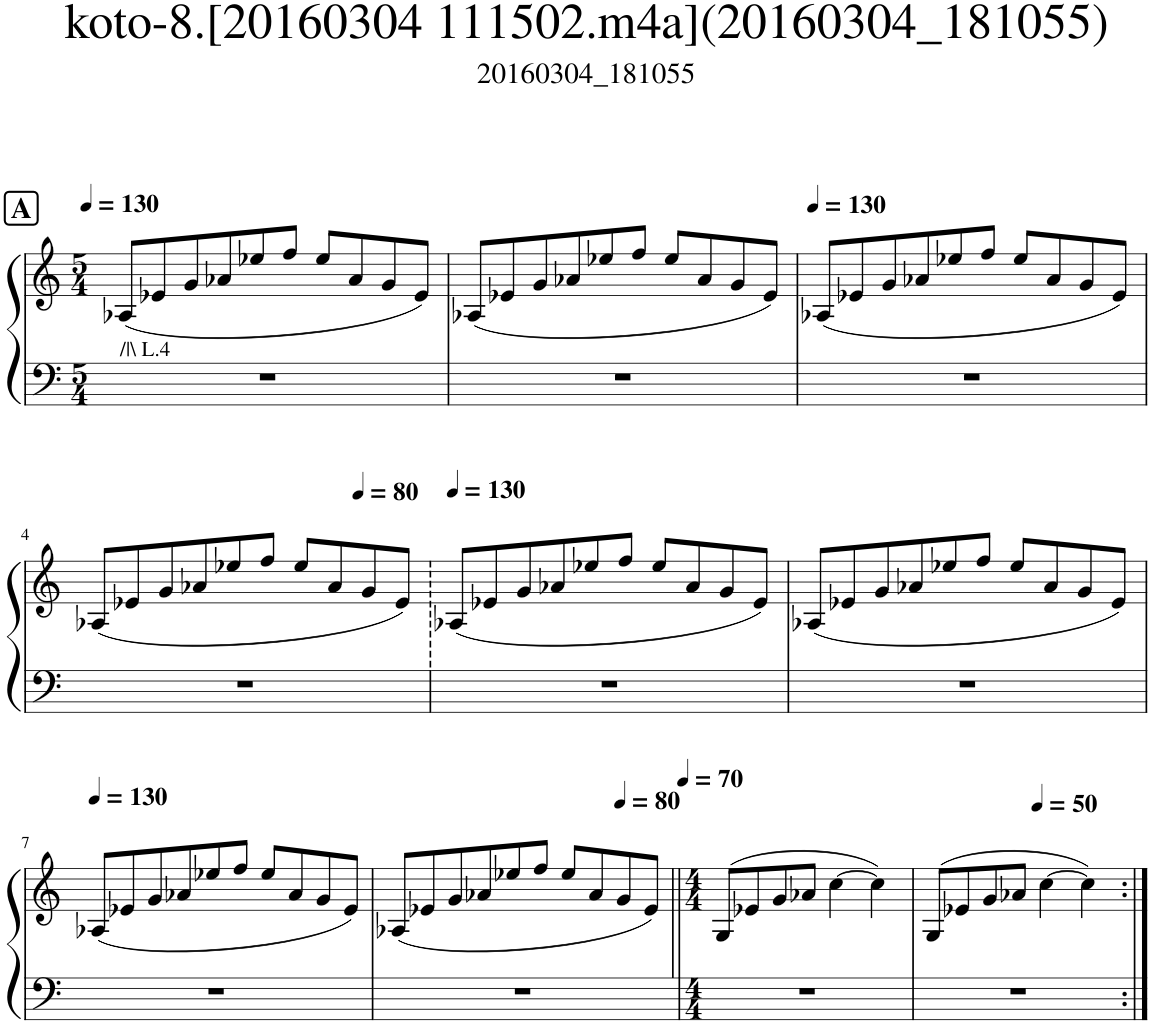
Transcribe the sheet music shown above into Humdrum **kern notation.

**kern	**kern
*part1	*part1
*staff2	*staff1
*I"ハープ	*
*clefF4	*clefG2
*k[]	*k[]
*M5/4	*M5/4
*MM130	*MM130
!!LO:REH:place=s1:a:B:cj:fs=14:t=A
=1	=1
!	!LO:TX:b:t=/|\ L.4
4%5r	(8A-X/L
.	8e-X/
.	8g/
.	8a-X/
.	8ee-X/
.	8ff/J
.	8ee-/L
.	8a-/
.	8g/
.	8e-/J)
=2	=2
4%5r	(8A-X/L
.	8e-X/
.	8g/
.	8a-X/
.	8ee-X/
.	8ff/J
.	8ee-/L
.	8a-/
.	8g/
.	8e-/J)
=3	=3
*	*MM130
4%5r	(8A-X/L
.	8e-X/
.	8g/
.	8a-X/
.	8ee-X/
.	8ff/J
.	8ee-/L
.	8a-/
.	8g/
.	8e-/J)
!!LO:LB:g=z
=4	=4
4%5r	(8A-X/L
.	8e-X/
.	8g/
.	8a-X/
.	8ee-X/
.	8ff/J
.	8ee-/L
.	8a-/
*	*MM80
.	8g/
.	8e-/J)
=5	=5
*	*MM130
4%5r	(8A-X/L
.	8e-X/
.	8g/
.	8a-X/
.	8ee-X/
.	8ff/J
.	8ee-/L
.	8a-/
.	8g/
.	8e-/J)
=6	=6
4%5r	(8A-X/L
.	8e-X/
.	8g/
.	8a-X/
.	8ee-X/
.	8ff/J
.	8ee-/L
.	8a-/
.	8g/
.	8e-/J)
!!LO:LB:g=z
=7	=7
*	*MM130
4%5r	(8A-X/L
.	8e-X/
.	8g/
.	8a-X/
.	8ee-X/
.	8ff/J
.	8ee-/L
.	8a-/
.	8g/
.	8e-/J)
=8	=8
4%5r	(8A-X/L
.	8e-X/
.	8g/
.	8a-X/
.	8ee-X/
.	8ff/J
.	8ee-/L
.	8a-/
*	*MM80
.	8g/
.	8e-/J)
=9||	=9||
*M4/4	*M4/4
*	*MM70
1r	(8G/L
.	8e-X/
.	8g/
.	8a-X/J
.	[4cc\
.	4cc\])
=10	=10
1r	(8G/L
.	8e-X/
.	8g/
.	8a-X/J
*	*MM50
.	[4cc\
.	4cc\])
=:|!	=:|!
*-	*-
